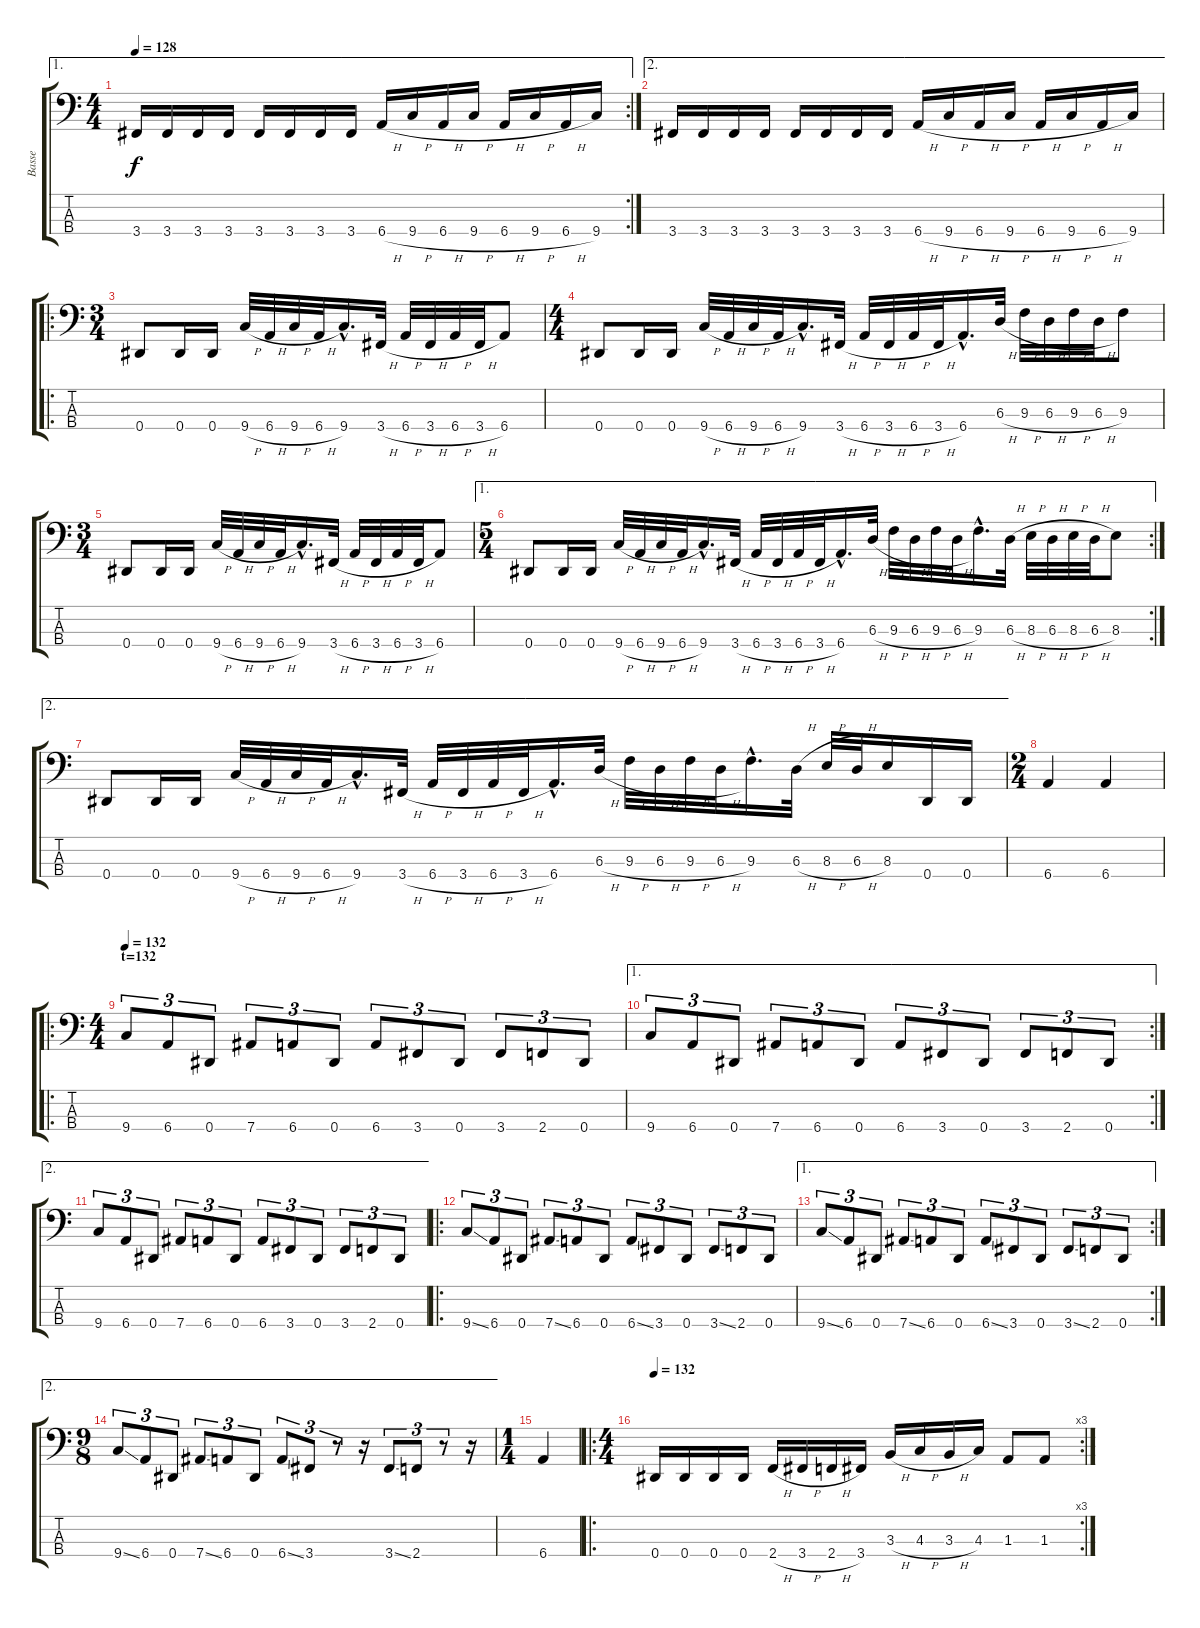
\track ("Basse" "Basse") {instrument electricbassfinger}
\staff {score tabs}
\tuning (Gb2 Db2 Ab1 Eb1) {hide}
\ae 1
\rc 2
\ts (4 4)
\tempo 128
\clef f4
\ks c
3.4.16{dy f} 3.4.16 3.4.16 3.4.16 3.4.16 3.4.16 3.4.16 3.4.16 6.4{h}.16 9.4{h}.16 6.4{h}.16 9.4{h}.16 6.4{h}.16 9.4{h}.16 6.4{h}.16 9.4.16 |
\ae 2
3.4.16 3.4.16 3.4.16 3.4.16 3.4.16 3.4.16 3.4.16 3.4.16 6.4{h}.16 9.4{h}.16 6.4{h}.16 9.4{h}.16 6.4{h}.16 9.4{h}.16 6.4{h}.16 9.4.16 |
\ro
\ts (3 4)
0.4.8 0.4.16 0.4.16 9.4{h}.32 6.4{h}.32 9.4{h}.32 6.4{h}.32 9.4{hac}.16{d} 3.4{h}.32 6.4{h}.32 3.4{h}.32 6.4{h}.32 3.4{h}.32 6.4.8 |
\ts (4 4)
0.4.8 0.4.16 0.4.16 9.4{h}.32 6.4{h}.32 9.4{h}.32 6.4{h}.32 9.4{hac}.16{d} 3.4{h}.32 6.4{h}.32 3.4{h}.32 6.4{h}.32 3.4{h}.32 6.4{hac}.16{d} 6.3{h}.32 9.3{h}.32 6.3{h}.32 9.3{h}.32 6.3{h}.32 9.3.8 |
\ts (3 4)
0.4.8 0.4.16 0.4.16 9.4{h}.32 6.4{h}.32 9.4{h}.32 6.4{h}.32 9.4{hac}.16{d} 3.4{h}.32 6.4{h}.32 3.4{h}.32 6.4{h}.32 3.4{h}.32 6.4.8 |
\ae 1
\rc 2
\ts (5 4)
0.4.8 0.4.16 0.4.16 9.4{h}.32 6.4{h}.32 9.4{h}.32 6.4{h}.32 9.4{hac}.16{d} 3.4{h}.32 6.4{h}.32 3.4{h}.32 6.4{h}.32 3.4{h}.32 6.4{hac}.16{d} 6.3{h}.32 9.3{h}.32 6.3{h}.32 9.3{h}.32 6.3{h}.32 9.3{hac}.16{d} 6.3{h}.32 8.3{h}.32 6.3{h}.32 8.3{h}.32 6.3{h}.32 8.3.8 |
\ae 2
0.4.8 0.4.16 0.4.16 9.4{h}.32 6.4{h}.32 9.4{h}.32 6.4{h}.32 9.4{hac}.16{d} 3.4{h}.32 6.4{h}.32 3.4{h}.32 6.4{h}.32 3.4{h}.32 6.4{hac}.16{d} 6.3{h}.32 9.3{h}.32 6.3{h}.32 9.3{h}.32 6.3{h}.32 9.3{hac}.16{d} 6.3{h}.32 8.3{h}.32 6.3{h}.32 8.3.16 0.4.16 0.4.16 |
\ts (2 4)
6.4.4 6.4.4 |
\ro
\ts (4 4)
\section ("" "t=132")
\tempo 132
9.4.8{tu (3 2)} 6.4.8{tu (3 2)} 0.4.8{tu (3 2)} 7.4.8{tu (3 2)} 6.4.8{tu (3 2)} 0.4.8{tu (3 2)} 6.4.8{tu (3 2)} 3.4.8{tu (3 2)} 0.4.8{tu (3 2)} 3.4.8{tu (3 2)} 2.4.8{tu (3 2)} 0.4.8{tu (3 2)} |
\ae 1
\rc 2
9.4.8{tu (3 2)} 6.4.8{tu (3 2)} 0.4.8{tu (3 2)} 7.4.8{tu (3 2)} 6.4.8{tu (3 2)} 0.4.8{tu (3 2)} 6.4.8{tu (3 2)} 3.4.8{tu (3 2)} 0.4.8{tu (3 2)} 3.4.8{tu (3 2)} 2.4.8{tu (3 2)} 0.4.8{tu (3 2)} |
\ae 2
9.4.8{tu (3 2)} 6.4.8{tu (3 2)} 0.4.8{tu (3 2)} 7.4.8{tu (3 2)} 6.4.8{tu (3 2)} 0.4.8{tu (3 2)} 6.4.8{tu (3 2)} 3.4.8{tu (3 2)} 0.4.8{tu (3 2)} 3.4.8{tu (3 2)} 2.4.8{tu (3 2)} 0.4.8{tu (3 2)} |
\ro
9.4{ss}.8{tu (3 2)} 6.4.8{tu (3 2)} 0.4.8{tu (3 2)} 7.4{ss}.8{tu (3 2)} 6.4.8{tu (3 2)} 0.4.8{tu (3 2)} 6.4{ss}.8{tu (3 2)} 3.4.8{tu (3 2)} 0.4.8{tu (3 2)} 3.4{ss}.8{tu (3 2)} 2.4.8{tu (3 2)} 0.4.8{tu (3 2)} |
\ae 1
\rc 2
9.4{ss}.8{tu (3 2)} 6.4.8{tu (3 2)} 0.4.8{tu (3 2)} 7.4{ss}.8{tu (3 2)} 6.4.8{tu (3 2)} 0.4.8{tu (3 2)} 6.4{ss}.8{tu (3 2)} 3.4.8{tu (3 2)} 0.4.8{tu (3 2)} 3.4{ss}.8{tu (3 2)} 2.4.8{tu (3 2)} 0.4.8{tu (3 2)} |
\ae 2
\ts (9 8)
9.4{ss}.8{tu (3 2)} 6.4.8{tu (3 2)} 0.4.8{tu (3 2)} 7.4{ss}.8{tu (3 2)} 6.4.8{tu (3 2)} 0.4.8{tu (3 2)} 6.4{ss}.8{tu (3 2)} 3.4.8{tu (3 2)} r.8{tu (3 2)} r.16 3.4{ss}.8{tu (3 2)} 2.4.8{tu (3 2)} r.8{tu (3 2)} r.16 |
\ts (1 4)
6.4.4 |
\ro
\rc 3
\ts (4 4)
\tempo 132
0.4.16 0.4.16 0.4.16 0.4.16 2.4{h}.16 3.4{h}.16 2.4{h}.16 3.4.16 3.3{h}.16 4.3{h}.16 3.3{h}.16 4.3.16 1.3.8 1.3.8
